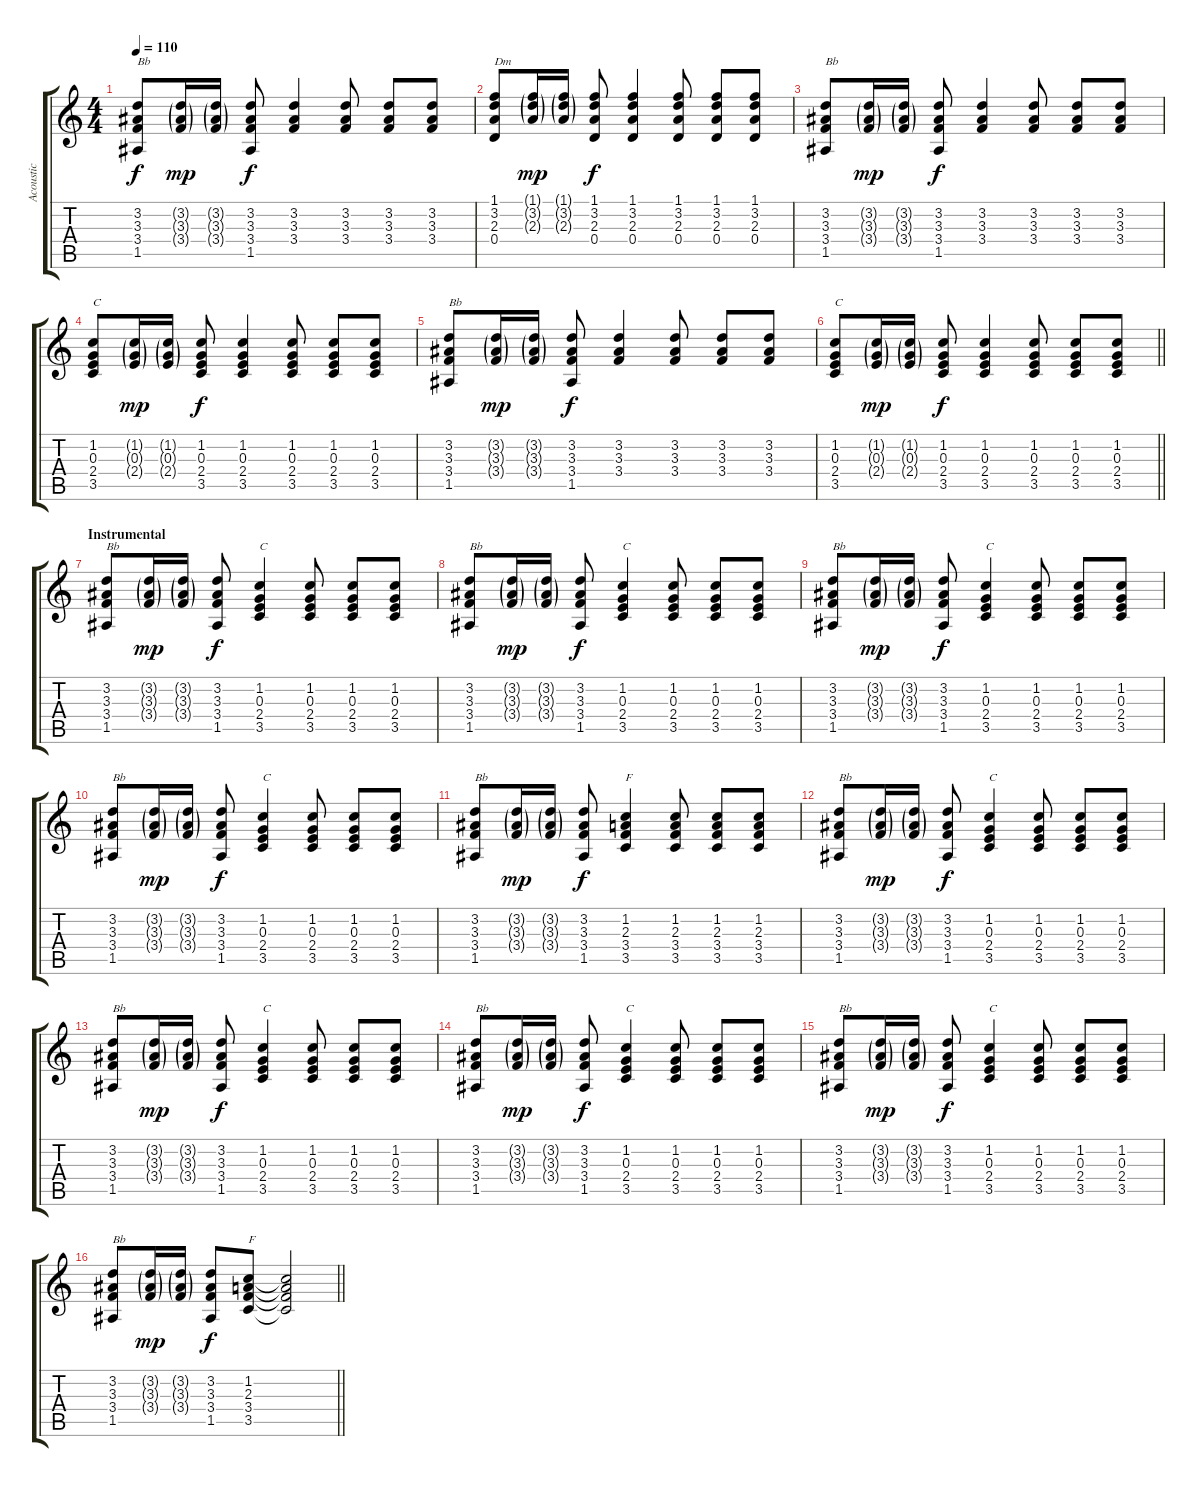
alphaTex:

\track ("Acoustic" "Acoustic") {instrument acousticguitarsteel}
\staff {score tabs}
\tuning (E4 B3 G3 D3 A2 E2) {hide}
\ts (4 4)
\tempo 110
\clef g2
\ks c
(3.2 3.3 3.4 1.5).8{txt "Bb" dy f} (3.2{g} 3.3{g} 3.4{g}).16{dy mp} (3.2{g} 3.3{g} 3.4{g}).16 (3.2 3.3 3.4 1.5).8{dy f} (3.2 3.3 3.4).4 (3.2 3.3 3.4).8 (3.2 3.3 3.4).8 (3.2 3.3 3.4).8 |
(1.1 3.2 2.3 0.4).8{txt "Dm"} (1.1{g} 3.2{g} 2.3{g}).16{dy mp} (1.1{g} 3.2{g} 2.3{g}).16 (1.1 3.2 2.3 0.4).8{dy f} (1.1 3.2 2.3 0.4).4 (1.1 3.2 2.3 0.4).8 (1.1 3.2 2.3 0.4).8 (1.1 3.2 2.3 0.4).8 |
(3.2 3.3 3.4 1.5).8{txt "Bb"} (3.2{g} 3.3{g} 3.4{g}).16{dy mp} (3.2{g} 3.3{g} 3.4{g}).16 (3.2 3.3 3.4 1.5).8{dy f} (3.2 3.3 3.4).4 (3.2 3.3 3.4).8 (3.2 3.3 3.4).8 (3.2 3.3 3.4).8 |
(1.2 0.3 2.4 3.5).8{txt "C"} (1.2{g} 0.3{g} 2.4{g}).16{dy mp} (1.2{g} 0.3{g} 2.4{g}).16 (1.2 0.3 2.4 3.5).8{dy f} (1.2 0.3 2.4 3.5).4 (1.2 0.3 2.4 3.5).8 (1.2 0.3 2.4 3.5).8 (1.2 0.3 2.4 3.5).8 |
(3.2 3.3 3.4 1.5).8{txt "Bb"} (3.2{g} 3.3{g} 3.4{g}).16{dy mp} (3.2{g} 3.3{g} 3.4{g}).16 (3.2 3.3 3.4 1.5).8{dy f} (3.2 3.3 3.4).4 (3.2 3.3 3.4).8 (3.2 3.3 3.4).8 (3.2 3.3 3.4).8 |
\barLineRight lightlight
(1.2 0.3 2.4 3.5).8{txt "C"} (1.2{g} 0.3{g} 2.4{g}).16{dy mp} (1.2{g} 0.3{g} 2.4{g}).16 (1.2 0.3 2.4 3.5).8{dy f} (1.2 0.3 2.4 3.5).4 (1.2 0.3 2.4 3.5).8 (1.2 0.3 2.4 3.5).8 (1.2 0.3 2.4 3.5).8 |
\section ("" "Instrumental")
(3.2 3.3 3.4 1.5).8{txt "Bb"} (3.2{g} 3.3{g} 3.4{g}).16{dy mp} (3.2{g} 3.3{g} 3.4{g}).16 (3.2 3.3 3.4 1.5).8{dy f} (1.2 0.3 2.4 3.5).4{txt "C"} (1.2 0.3 2.4 3.5).8 (1.2 0.3 2.4 3.5).8 (1.2 0.3 2.4 3.5).8 |
(3.2 3.3 3.4 1.5).8{txt "Bb"} (3.2{g} 3.3{g} 3.4{g}).16{dy mp} (3.2{g} 3.3{g} 3.4{g}).16 (3.2 3.3 3.4 1.5).8{dy f} (1.2 0.3 2.4 3.5).4{txt "C"} (1.2 0.3 2.4 3.5).8 (1.2 0.3 2.4 3.5).8 (1.2 0.3 2.4 3.5).8 |
(3.2 3.3 3.4 1.5).8{txt "Bb"} (3.2{g} 3.3{g} 3.4{g}).16{dy mp} (3.2{g} 3.3{g} 3.4{g}).16 (3.2 3.3 3.4 1.5).8{dy f} (1.2 0.3 2.4 3.5).4{txt "C"} (1.2 0.3 2.4 3.5).8 (1.2 0.3 2.4 3.5).8 (1.2 0.3 2.4 3.5).8 |
(3.2 3.3 3.4 1.5).8{txt "Bb"} (3.2{g} 3.3{g} 3.4{g}).16{dy mp} (3.2{g} 3.3{g} 3.4{g}).16 (3.2 3.3 3.4 1.5).8{dy f} (1.2 0.3 2.4 3.5).4{txt "C"} (1.2 0.3 2.4 3.5).8 (1.2 0.3 2.4 3.5).8 (1.2 0.3 2.4 3.5).8 |
(3.2 3.3 3.4 1.5).8{txt "Bb"} (3.2{g} 3.3{g} 3.4{g}).16{dy mp} (3.2{g} 3.3{g} 3.4{g}).16 (3.2 3.3 3.4 1.5).8{dy f} (1.2 2.3 3.4 3.5).4{txt "F"} (1.2 2.3 3.4 3.5).8 (1.2 2.3 3.4 3.5).8 (1.2 2.3 3.4 3.5).8 |
(3.2 3.3 3.4 1.5).8{txt "Bb"} (3.2{g} 3.3{g} 3.4{g}).16{dy mp} (3.2{g} 3.3{g} 3.4{g}).16 (3.2 3.3 3.4 1.5).8{dy f} (1.2 0.3 2.4 3.5).4{txt "C"} (1.2 0.3 2.4 3.5).8 (1.2 0.3 2.4 3.5).8 (1.2 0.3 2.4 3.5).8 |
(3.2 3.3 3.4 1.5).8{txt "Bb"} (3.2{g} 3.3{g} 3.4{g}).16{dy mp} (3.2{g} 3.3{g} 3.4{g}).16 (3.2 3.3 3.4 1.5).8{dy f} (1.2 0.3 2.4 3.5).4{txt "C"} (1.2 0.3 2.4 3.5).8 (1.2 0.3 2.4 3.5).8 (1.2 0.3 2.4 3.5).8 |
(3.2 3.3 3.4 1.5).8{txt "Bb"} (3.2{g} 3.3{g} 3.4{g}).16{dy mp} (3.2{g} 3.3{g} 3.4{g}).16 (3.2 3.3 3.4 1.5).8{dy f} (1.2 0.3 2.4 3.5).4{txt "C"} (1.2 0.3 2.4 3.5).8 (1.2 0.3 2.4 3.5).8 (1.2 0.3 2.4 3.5).8 |
(3.2 3.3 3.4 1.5).8{txt "Bb"} (3.2{g} 3.3{g} 3.4{g}).16{dy mp} (3.2{g} 3.3{g} 3.4{g}).16 (3.2 3.3 3.4 1.5).8{dy f} (1.2 0.3 2.4 3.5).4{txt "C"} (1.2 0.3 2.4 3.5).8 (1.2 0.3 2.4 3.5).8 (1.2 0.3 2.4 3.5).8 |
\barLineRight lightlight
(3.2 3.3 3.4 1.5).8{txt "Bb"} (3.2{g} 3.3{g} 3.4{g}).16{dy mp} (3.2{g} 3.3{g} 3.4{g}).16 (3.2 3.3 3.4 1.5).8{dy f} (1.2 2.3 3.4 3.5).8{txt "F"} (1.2{t} 2.3{t} 3.4{t} 3.5{t}).2
